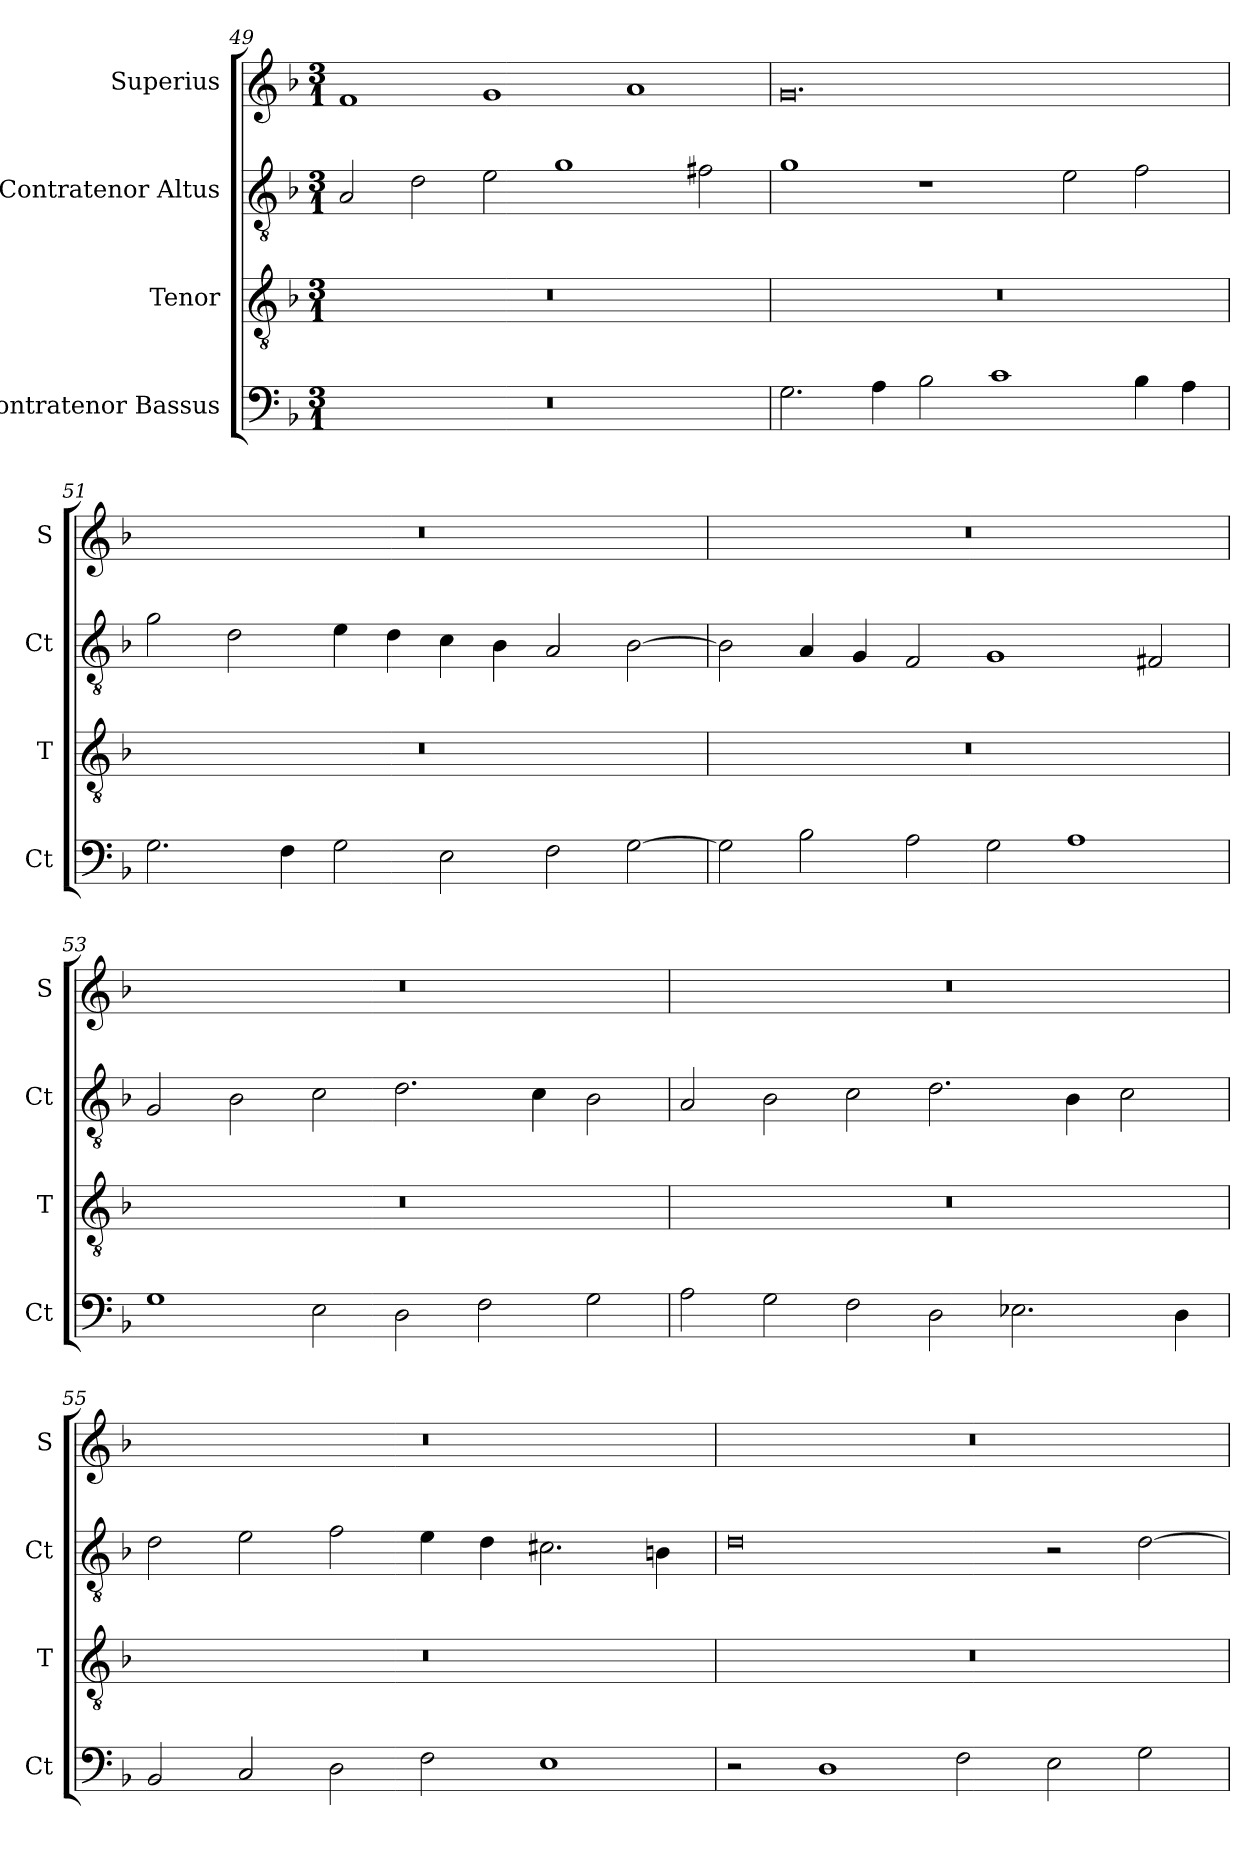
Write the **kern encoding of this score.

**kern	**kern	**kern	**kern
*part4	*part3	*part2	*part1
*staff4	*staff3	*staff2	*staff1
*I"Contratenor Bassus	*I"Tenor	*I"Contratenor Altus	*I"Superius
*I'Ct	*I'T	*I'Ct	*I'S
*clefF4	*clefGv2	*clefGv2	*clefG2
*k[b-]	*k[b-]	*k[b-]	*k[b-]
*M3/1	*M3/1	*M3/1	*M3/1
=49	=49	=49	=49
0.r	0.r	2A	1f
.	.	2d	.
.	.	2e	1g
.	.	1g	.
.	.	.	1a
.	.	2f#X	.
=50	=50	=50	=50
2.G	0.r	1g	0.g
4A	.	.	.
2B-	.	1r	.
1c	.	.	.
.	.	2e	.
4B-	.	2f	.
4A	.	.	.
=51	=51	=51	=51
2.G	0.r	2g	0.r
.	.	2d	.
4F	.	.	.
2G	.	4e	.
.	.	4d	.
2E	.	4c	.
.	.	4B-	.
2F	.	2A	.
[2G	.	[2B-	.
=52	=52	=52	=52
2G]	0.r	2B-]	0.r
2B-	.	4A	.
.	.	4G	.
2A	.	2F	.
2G	.	1G	.
1A	.	.	.
.	.	2F#X	.
=53	=53	=53	=53
1G	0.r	2G	0.r
.	.	2B-	.
2E	.	2c	.
2D	.	2.d	.
2F	.	.	.
.	.	4c	.
2G	.	2B-	.
=54	=54	=54	=54
2A	0.r	2A	0.r
2G	.	2B-	.
2F	.	2c	.
2D	.	2.d	.
2.E-X	.	.	.
.	.	4B-	.
.	.	2c	.
4D	.	.	.
=55	=55	=55	=55
2BB-	0.r	2d	0.r
2C	.	2e	.
2D	.	2f	.
2F	.	4e	.
.	.	4d	.
1E	.	2.c#X	.
.	.	4Bn	.
=56	=56	=56	=56
2r	0.r	0d	0.r
1D	.	.	.
2F	.	.	.
2E	.	2r	.
2G	.	[2d	.
=	=	=	=
*-	*-	*-	*-
